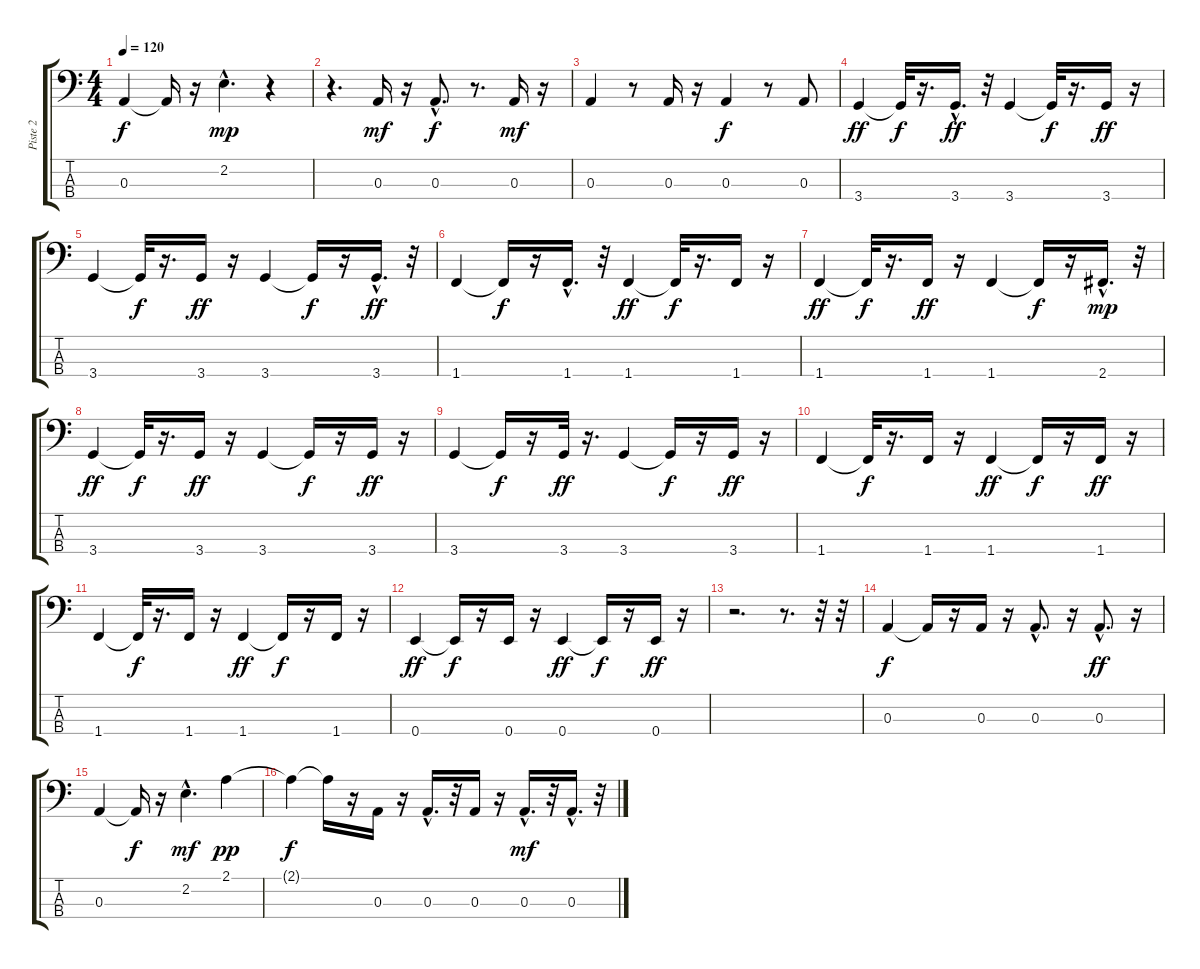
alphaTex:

\track ("Piste 2" "Piste 2") {instrument electricbasspick}
\staff {score tabs}
\tuning (G2 D2 A1 E1) {hide}
\ts (4 4)
\tempo 120
\clef f4
\ks c
0.3.4{dy f} 0.3{t}.16 r.16 2.2{hac}.4{d dy mp} r.4 |
r.4{d} 0.3.16{dy mf} r.16 0.3{hac}.8{d dy f} r.8{d} 0.3.16{dy mf} r.16 |
0.3.4 r.8 0.3.16 r.16 0.3.4{dy f} r.8 0.3.8 |
3.4.4{dy ff} 3.4{t}.32{dy f} r.16{d} 3.4{hac}.16{d dy ff} r.32 3.4.4 3.4{t}.32{dy f} r.16{d} 3.4.16{dy ff} r.16 |
3.4.4 3.4{t}.32{dy f} r.16{d} 3.4.16{dy ff} r.16 3.4.4 3.4{t}.16{dy f} r.16 3.4{hac}.16{d dy ff} r.32 |
1.4.4 1.4{t}.16{dy f} r.16 1.4{hac}.16{d} r.32 1.4.4{dy ff} 1.4{t}.32{dy f} r.16{d} 1.4.16 r.16 |
1.4.4{dy ff} 1.4{t}.32{dy f} r.16{d} 1.4.16{dy ff} r.16 1.4.4 1.4{t}.16{dy f} r.16 2.4{hac}.16{d dy mp} r.32 |
3.4.4{dy ff} 3.4{t}.32{dy f} r.16{d} 3.4.16{dy ff} r.16 3.4.4 3.4{t}.16{dy f} r.16 3.4.16{dy ff} r.16 |
3.4.4 3.4{t}.16{dy f} r.16 3.4.32{dy ff} r.16{d} 3.4.4 3.4{t}.16{dy f} r.16 3.4.16{dy ff} r.16 |
1.4.4 1.4{t}.32{dy f} r.16{d} 1.4.16 r.16 1.4.4{dy ff} 1.4{t}.16{dy f} r.16 1.4.16{dy ff} r.16 |
1.4.4 1.4{t}.32{dy f} r.16{d} 1.4.16 r.16 1.4.4{dy ff} 1.4{t}.16{dy f} r.16 1.4.16 r.16 |
0.4.4{dy ff} 0.4{t}.16{dy f} r.16 0.4.16 r.16 0.4.4{dy ff} 0.4{t}.16{dy f} r.16 0.4.16{dy ff} r.16 |
r.2{d} r.8{d} r.32 r.32 |
0.3.4{dy f} 0.3{t}.16 r.16 0.3.16 r.16 0.3{hac}.8{d} r.16 0.3{hac}.8{d dy ff} r.16 |
0.3.4 0.3{t}.16{dy f} r.16 2.2{hac}.4{d dy mf} 2.1.4{dy pp} |
2.1{t}.4{dy f} 2.1{t}.16 r.16 0.3.16 r.16 0.3{hac}.16{d} r.32 0.3.16 r.16 0.3{hac}.16{d dy mf} r.32 0.3{hac}.16{d} r.32
